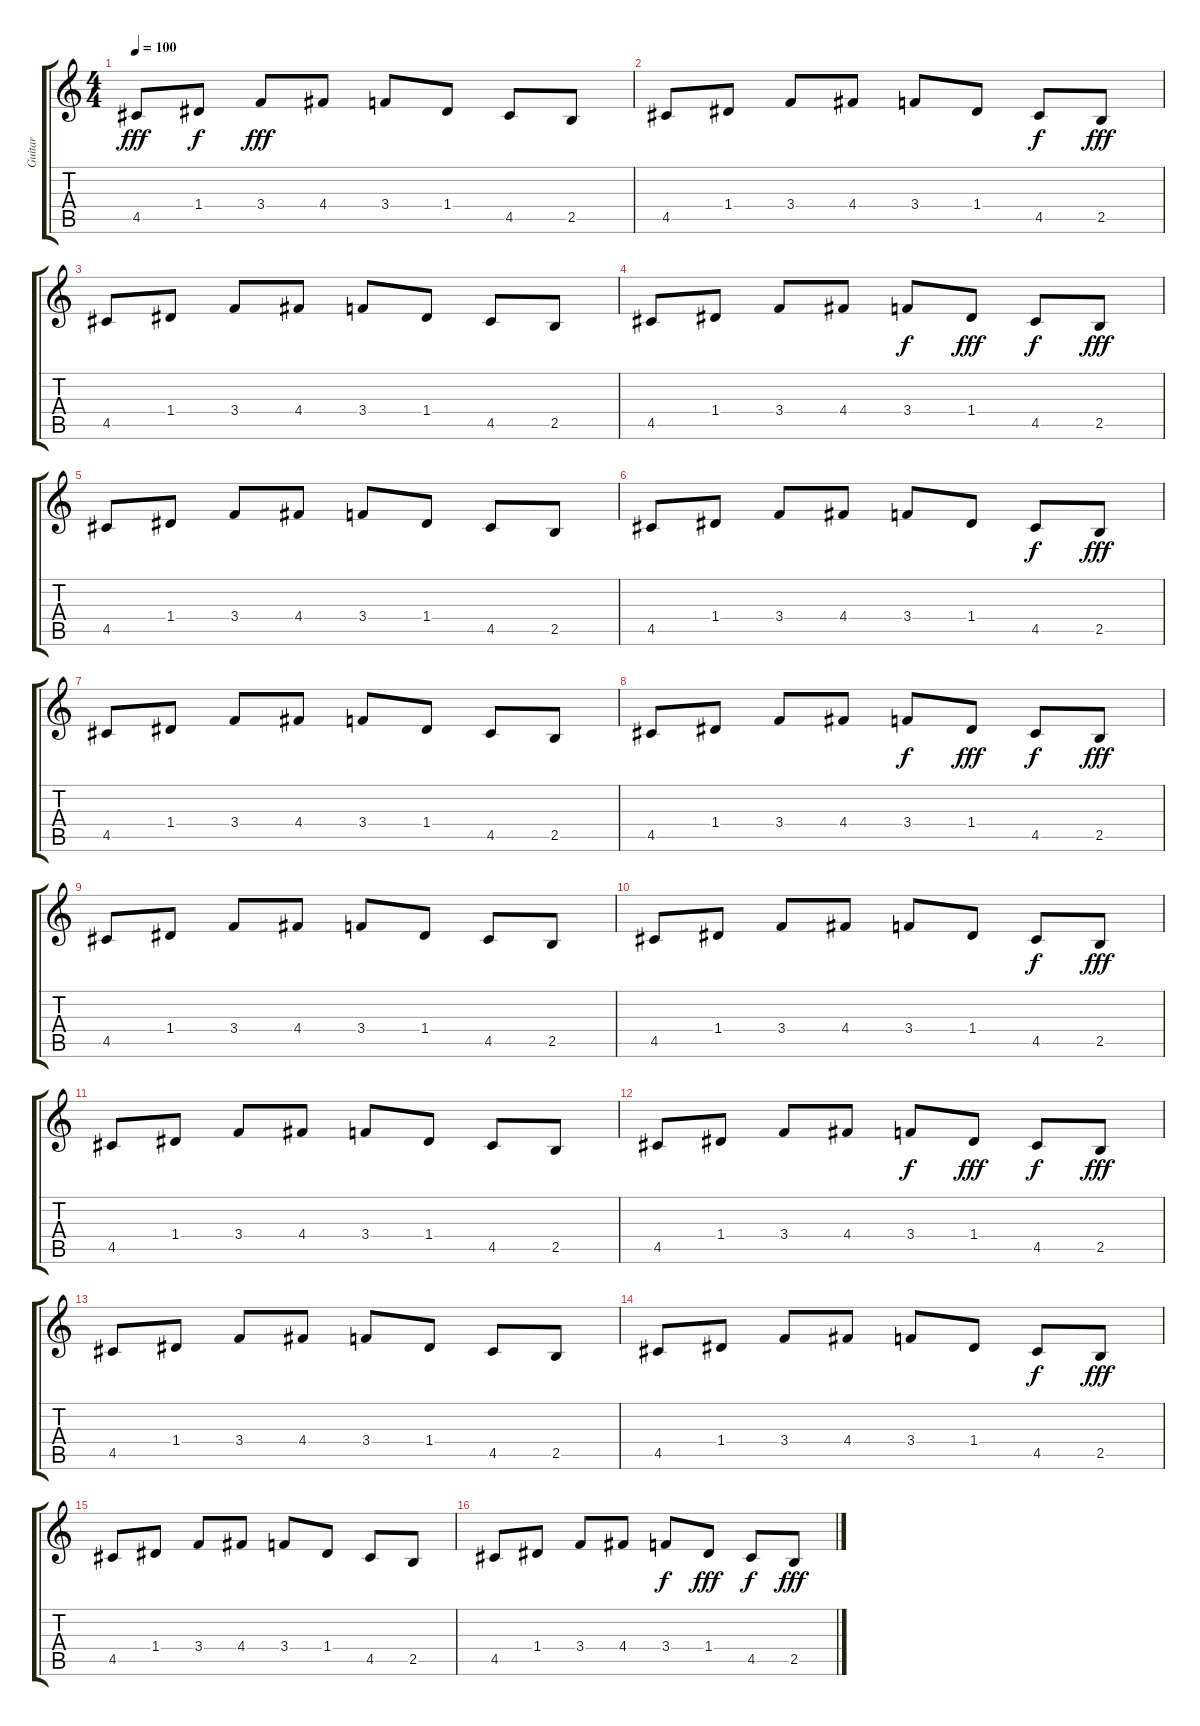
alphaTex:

\track ("Guitar" "Guitar") {instrument acousticguitarsteel}
\staff {score tabs}
\tuning (E4 B3 G3 D3 A2 E2) {hide}
\ts (4 4)
\tempo 100
\clef g2
\ks c
4.5.8{dy fff instrument acousticguitarsteel} 1.4.8{dy f} 3.4.8{dy fff} 4.4.8 3.4.8 1.4.8 4.5.8 2.5.8 |
4.5.8 1.4.8 3.4.8 4.4.8 3.4.8 1.4.8 4.5.8{dy f} 2.5.8{dy fff} |
4.5.8 1.4.8 3.4.8 4.4.8 3.4.8 1.4.8 4.5.8 2.5.8 |
4.5.8 1.4.8 3.4.8 4.4.8 3.4.8{dy f} 1.4.8{dy fff} 4.5.8{dy f} 2.5.8{dy fff} |
4.5.8 1.4.8 3.4.8 4.4.8 3.4.8 1.4.8 4.5.8 2.5.8 |
4.5.8 1.4.8 3.4.8 4.4.8 3.4.8 1.4.8 4.5.8{dy f} 2.5.8{dy fff} |
4.5.8 1.4.8 3.4.8 4.4.8 3.4.8 1.4.8 4.5.8 2.5.8 |
4.5.8 1.4.8 3.4.8 4.4.8 3.4.8{dy f} 1.4.8{dy fff} 4.5.8{dy f} 2.5.8{dy fff} |
4.5.8 1.4.8 3.4.8 4.4.8 3.4.8 1.4.8 4.5.8 2.5.8 |
4.5.8 1.4.8 3.4.8 4.4.8 3.4.8 1.4.8 4.5.8{dy f} 2.5.8{dy fff} |
4.5.8 1.4.8 3.4.8 4.4.8 3.4.8 1.4.8 4.5.8 2.5.8 |
4.5.8 1.4.8 3.4.8 4.4.8 3.4.8{dy f} 1.4.8{dy fff} 4.5.8{dy f} 2.5.8{dy fff} |
4.5.8 1.4.8 3.4.8 4.4.8 3.4.8 1.4.8 4.5.8 2.5.8 |
4.5.8 1.4.8 3.4.8 4.4.8 3.4.8 1.4.8 4.5.8{dy f} 2.5.8{dy fff} |
4.5.8 1.4.8 3.4.8 4.4.8 3.4.8 1.4.8 4.5.8 2.5.8 |
4.5.8 1.4.8 3.4.8 4.4.8 3.4.8{dy f} 1.4.8{dy fff} 4.5.8{dy f} 2.5.8{dy fff}
